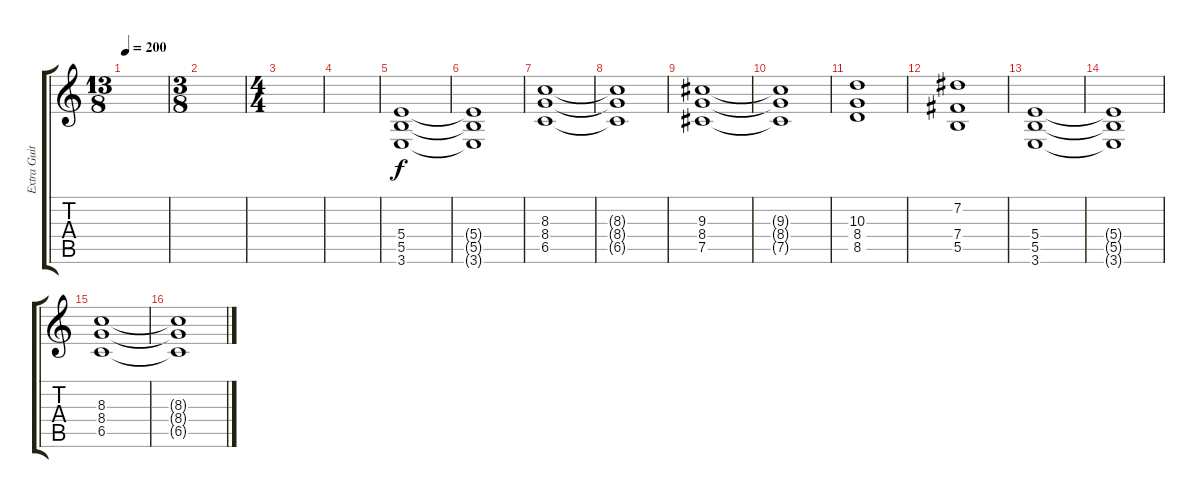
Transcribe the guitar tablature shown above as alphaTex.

\track ("Extra Guitar" "Extra Guit") {instrument overdrivenguitar}
\staff {score tabs}
\tuning (Db4 Ab3 E3 B2 Gb2 Db2) {hide}
\ts (13 8)
\tempo 200
\clef g2
\ks c
|
\ts (3 8)
|
\ts (4 4)
|
|
(5.4 5.5 3.6).1 |
(5.4{t} 5.5{t} 3.6{t}).1 |
(8.3 8.4 6.5).1 |
(8.3{t} 8.4{t} 6.5{t}).1 |
(9.3 8.4 7.5).1 |
(9.3{t} 8.4{t} 7.5{t}).1 |
(10.3 8.4 8.5).1 |
(7.2 7.4 5.5).1 |
(5.4 5.5 3.6).1 |
(5.4{t} 5.5{t} 3.6{t}).1 |
(8.3 8.4 6.5).1 |
(8.3{t} 8.4{t} 6.5{t}).1
